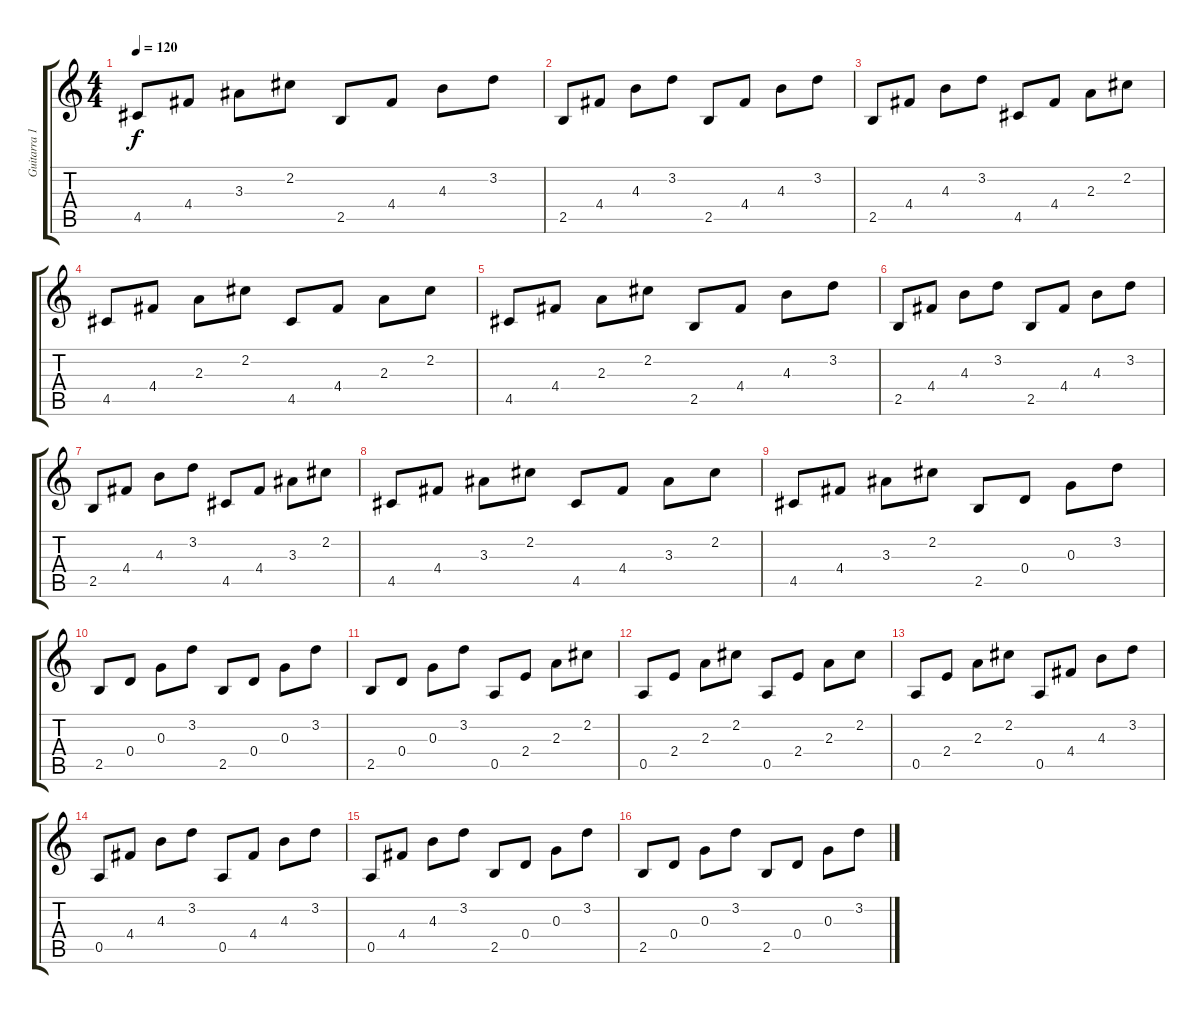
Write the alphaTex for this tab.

\track ("Guitarra 1" "Guitarra 1") {instrument acousticguitarsteel}
\staff {score tabs}
\tuning (E4 B3 G3 D3 A2 E2) {hide}
\ts (4 4)
\tempo 120
\clef g2
\ks c
4.5.8{dy f} 4.4.8 3.3.8 2.2.8 2.5.8 4.4.8 4.3.8 3.2.8 |
2.5.8 4.4.8 4.3.8 3.2.8 2.5.8 4.4.8 4.3.8 3.2.8 |
2.5.8 4.4.8 4.3.8 3.2.8 4.5.8 4.4.8 2.3.8 2.2.8 |
4.5.8 4.4.8 2.3.8 2.2.8 4.5.8 4.4.8 2.3.8 2.2.8 |
4.5.8 4.4.8 2.3.8 2.2.8 2.5.8 4.4.8 4.3.8 3.2.8 |
2.5.8 4.4.8 4.3.8 3.2.8 2.5.8 4.4.8 4.3.8 3.2.8 |
2.5.8 4.4.8 4.3.8 3.2.8 4.5.8 4.4.8 3.3.8 2.2.8 |
4.5.8 4.4.8 3.3.8 2.2.8 4.5.8 4.4.8 3.3.8 2.2.8 |
4.5.8 4.4.8 3.3.8 2.2.8 2.5.8 0.4.8 0.3.8 3.2.8 |
2.5.8 0.4.8 0.3.8 3.2.8 2.5.8 0.4.8 0.3.8 3.2.8 |
2.5.8 0.4.8 0.3.8 3.2.8 0.5.8 2.4.8 2.3.8 2.2.8 |
0.5.8 2.4.8 2.3.8 2.2.8 0.5.8 2.4.8 2.3.8 2.2.8 |
0.5.8 2.4.8 2.3.8 2.2.8 0.5.8 4.4.8 4.3.8 3.2.8 |
0.5.8 4.4.8 4.3.8 3.2.8 0.5.8 4.4.8 4.3.8 3.2.8 |
0.5.8 4.4.8 4.3.8 3.2.8 2.5.8 0.4.8 0.3.8 3.2.8 |
2.5.8 0.4.8 0.3.8 3.2.8 2.5.8 0.4.8 0.3.8 3.2.8
